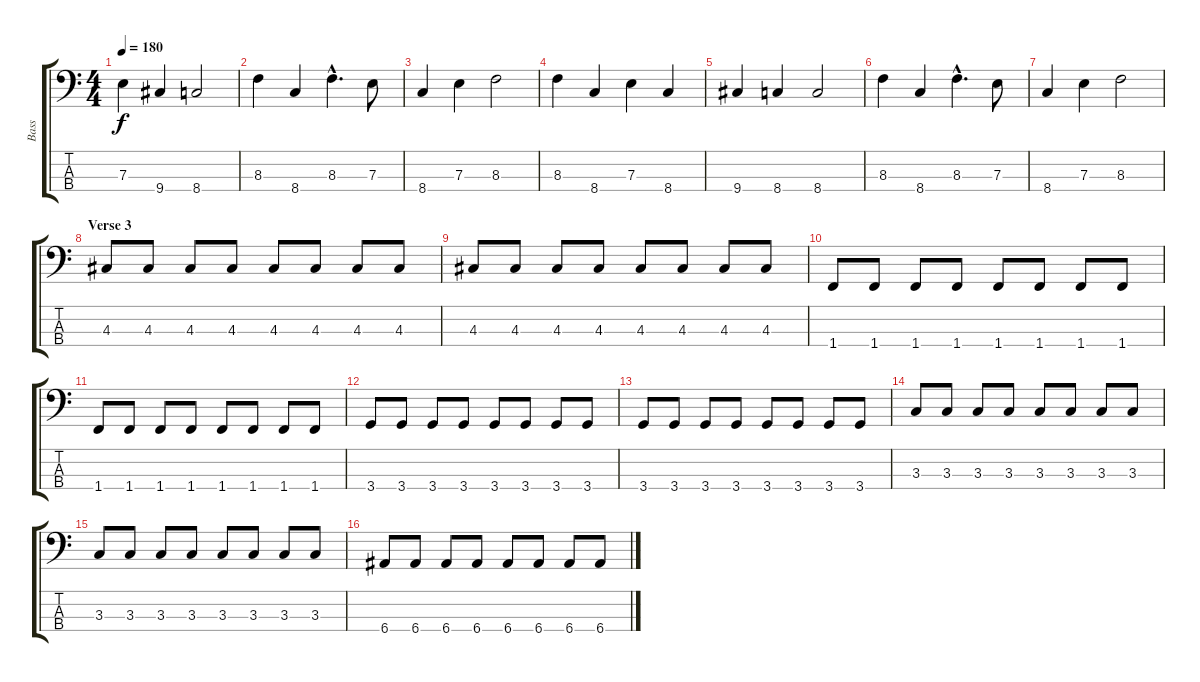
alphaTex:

\track ("Bass" "Bass") {instrument electricbassfinger}
\staff {score tabs}
\tuning (G2 D2 A1 E1) {hide}
\ts (4 4)
\tempo 180
\clef f4
\ks c
7.3.4{dy f} 9.4.4 8.4.2 |
8.3.4 8.4.4 8.3{hac}.4{d} 7.3.8 |
8.4.4 7.3.4 8.3.2 |
8.3.4 8.4.4 7.3.4 8.4.4 |
9.4.4 8.4.4 8.4.2 |
8.3.4 8.4.4 8.3{hac}.4{d} 7.3.8 |
8.4.4 7.3.4 8.3.2 |
\section ("" "Verse 3")
4.3.8 4.3.8 4.3.8 4.3.8 4.3.8 4.3.8 4.3.8 4.3.8 |
4.3.8 4.3.8 4.3.8 4.3.8 4.3.8 4.3.8 4.3.8 4.3.8 |
1.4.8 1.4.8 1.4.8 1.4.8 1.4.8 1.4.8 1.4.8 1.4.8 |
1.4.8 1.4.8 1.4.8 1.4.8 1.4.8 1.4.8 1.4.8 1.4.8 |
3.4.8 3.4.8 3.4.8 3.4.8 3.4.8 3.4.8 3.4.8 3.4.8 |
3.4.8 3.4.8 3.4.8 3.4.8 3.4.8 3.4.8 3.4.8 3.4.8 |
3.3.8 3.3.8 3.3.8 3.3.8 3.3.8 3.3.8 3.3.8 3.3.8 |
3.3.8 3.3.8 3.3.8 3.3.8 3.3.8 3.3.8 3.3.8 3.3.8 |
6.4.8 6.4.8 6.4.8 6.4.8 6.4.8 6.4.8 6.4.8 6.4.8
